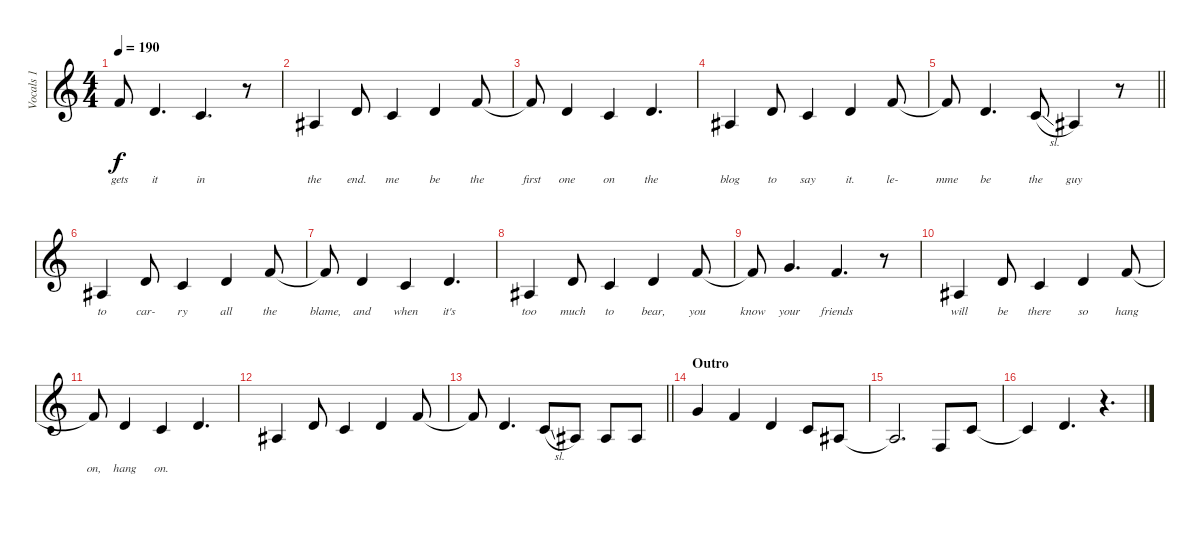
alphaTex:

\track ("Vocals 1" "Vocals 1") {instrument harmonica}
\staff {score}
\tuning (E4 B3 G3 D3 A2 E2) {hide}
\ts (4 4)
\tempo 190
\clef g2
\ks c
1.1{t}.8{lyrics (0 "gets") lyrics (1 "") lyrics (2 "") lyrics (3 "") lyrics (4 "") dy f} 3.2.4{d lyrics (0 "it") lyrics (1 "") lyrics (2 "") lyrics (3 "") lyrics (4 "")} 1.2.4{d lyrics (0 "in") lyrics (1 "") lyrics (2 "") lyrics (3 "") lyrics (4 "")} r.8 |
3.3.4{lyrics (0 "the") lyrics (1 "") lyrics (2 "") lyrics (3 "") lyrics (4 "")} 3.2.8{lyrics (0 "end.") lyrics (1 "") lyrics (2 "") lyrics (3 "") lyrics (4 "")} 1.2.4{lyrics (0 "me") lyrics (1 "") lyrics (2 "") lyrics (3 "") lyrics (4 "")} 3.2.4{lyrics (0 "be") lyrics (1 "") lyrics (2 "") lyrics (3 "") lyrics (4 "")} 1.1.8{lyrics (0 "the") lyrics (1 "") lyrics (2 "") lyrics (3 "") lyrics (4 "")} |
1.1{t}.8{lyrics (0 "first") lyrics (1 "") lyrics (2 "") lyrics (3 "") lyrics (4 "")} 3.2.4{lyrics (0 "one") lyrics (1 "") lyrics (2 "") lyrics (3 "") lyrics (4 "")} 1.2.4{lyrics (0 "on") lyrics (1 "") lyrics (2 "") lyrics (3 "") lyrics (4 "")} 3.2.4{d lyrics (0 "the") lyrics (1 "") lyrics (2 "") lyrics (3 "") lyrics (4 "")} |
3.3.4{lyrics (0 "blog") lyrics (1 "") lyrics (2 "") lyrics (3 "") lyrics (4 "")} 3.2.8{lyrics (0 "to") lyrics (1 "") lyrics (2 "") lyrics (3 "") lyrics (4 "")} 1.2.4{lyrics (0 "say") lyrics (1 "") lyrics (2 "") lyrics (3 "") lyrics (4 "")} 3.2.4{lyrics (0 "it.") lyrics (1 "") lyrics (2 "") lyrics (3 "") lyrics (4 "")} 1.1.8{lyrics (0 "le-") lyrics (1 "") lyrics (2 "") lyrics (3 "") lyrics (4 "")} |
\barLineRight lightlight
1.1{t}.8{lyrics (0 "mme") lyrics (1 "") lyrics (2 "") lyrics (3 "") lyrics (4 "")} 3.2.4{d lyrics (0 "be") lyrics (1 "") lyrics (2 "") lyrics (3 "") lyrics (4 "")} 5.3{sl}.8{lyrics (0 "the") lyrics (1 "") lyrics (2 "") lyrics (3 "") lyrics (4 "")} 3.3.4{lyrics (0 "guy") lyrics (1 "") lyrics (2 "") lyrics (3 "") lyrics (4 "")} r.8 |
3.3.4{lyrics (0 "to") lyrics (1 "") lyrics (2 "") lyrics (3 "") lyrics (4 "")} 3.2.8{lyrics (0 "car-") lyrics (1 "") lyrics (2 "") lyrics (3 "") lyrics (4 "")} 1.2.4{lyrics (0 "ry") lyrics (1 "") lyrics (2 "") lyrics (3 "") lyrics (4 "")} 3.2.4{lyrics (0 "all") lyrics (1 "") lyrics (2 "") lyrics (3 "") lyrics (4 "")} 1.1.8{lyrics (0 "the") lyrics (1 "") lyrics (2 "") lyrics (3 "") lyrics (4 "")} |
1.1{t}.8{lyrics (0 "blame,") lyrics (1 "") lyrics (2 "") lyrics (3 "") lyrics (4 "")} 3.2.4{lyrics (0 "and") lyrics (1 "") lyrics (2 "") lyrics (3 "") lyrics (4 "")} 1.2.4{lyrics (0 "when") lyrics (1 "") lyrics (2 "") lyrics (3 "") lyrics (4 "")} 3.2.4{d lyrics (0 "it's") lyrics (1 "") lyrics (2 "") lyrics (3 "") lyrics (4 "")} |
3.3.4{lyrics (0 "too") lyrics (1 "") lyrics (2 "") lyrics (3 "") lyrics (4 "")} 3.2.8{lyrics (0 "much") lyrics (1 "") lyrics (2 "") lyrics (3 "") lyrics (4 "")} 1.2.4{lyrics (0 "to") lyrics (1 "") lyrics (2 "") lyrics (3 "") lyrics (4 "")} 3.2.4{lyrics (0 "bear,") lyrics (1 "") lyrics (2 "") lyrics (3 "") lyrics (4 "")} 1.1.8{lyrics (0 "you") lyrics (1 "") lyrics (2 "") lyrics (3 "") lyrics (4 "")} |
1.1{t}.8{lyrics (0 "know") lyrics (1 "") lyrics (2 "") lyrics (3 "") lyrics (4 "")} 3.1.4{d lyrics (0 "your") lyrics (1 "") lyrics (2 "") lyrics (3 "") lyrics (4 "")} 1.1.4{d lyrics (0 "friends") lyrics (1 "") lyrics (2 "") lyrics (3 "") lyrics (4 "")} r.8 |
3.3.4{lyrics (0 "will") lyrics (1 "") lyrics (2 "") lyrics (3 "") lyrics (4 "")} 3.2.8{lyrics (0 "be") lyrics (1 "") lyrics (2 "") lyrics (3 "") lyrics (4 "")} 1.2.4{lyrics (0 "there") lyrics (1 "") lyrics (2 "") lyrics (3 "") lyrics (4 "")} 3.2.4{lyrics (0 "so") lyrics (1 "") lyrics (2 "") lyrics (3 "") lyrics (4 "")} 1.1.8{lyrics (0 "hang") lyrics (1 "") lyrics (2 "") lyrics (3 "") lyrics (4 "")} |
1.1{t}.8{lyrics (0 "on,") lyrics (1 "") lyrics (2 "") lyrics (3 "") lyrics (4 "")} 3.2.4{lyrics (0 "hang") lyrics (1 "") lyrics (2 "") lyrics (3 "") lyrics (4 "")} 1.2.4{lyrics (0 "on.") lyrics (1 "") lyrics (2 "") lyrics (3 "") lyrics (4 "")} 3.2.4{d} |
3.3.4 3.2.8 1.2.4 3.2.4 1.1.8 |
\barLineRight lightlight
1.1{t}.8 3.2.4{d} 5.3{sl}.8 3.3.8 3.3.8 3.3.8 |
\section ("" "Outro")
3.1.4 6.2.4 3.2.4 1.2.8 3.3.8 |
3.3{t}.2{d} 3.4.8 1.2.8 |
1.2{t}.4 3.2.4{d} r.4{d}
